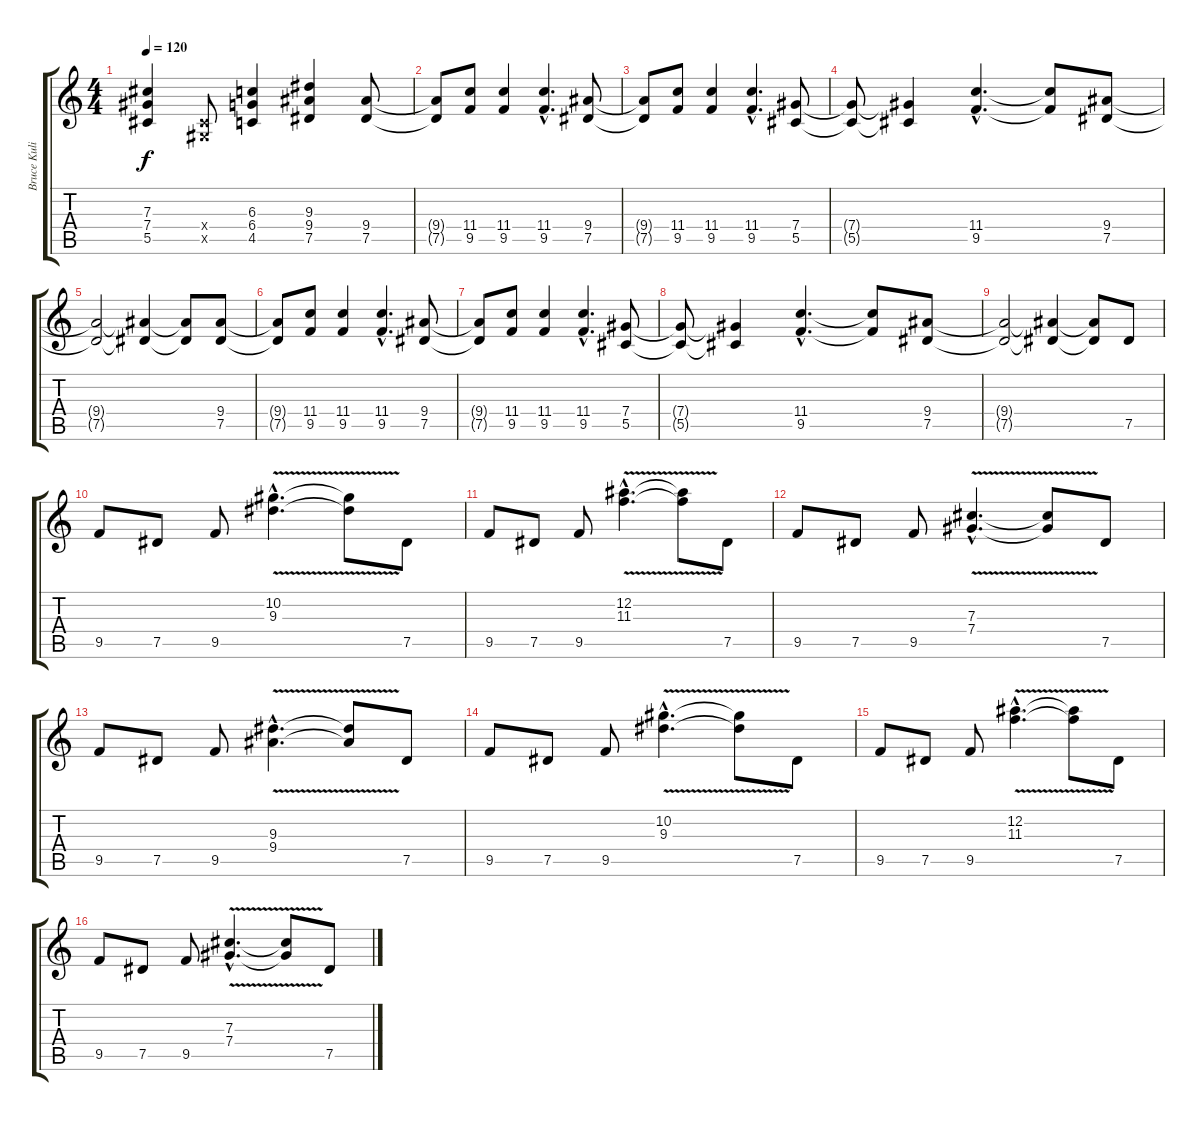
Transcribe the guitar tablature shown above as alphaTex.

\track ("Bruce Kulick" "Bruce Kuli") {instrument overdrivenguitar}
\staff {score tabs}
\tuning (Eb4 Bb3 Gb3 Db3 Ab2 Eb2) {hide}
\ts (4 4)
\tempo 120
\clef g2
\ks c
(7.3 7.4 5.5).4{dy f} (0.4{x} 0.5{x}).8 (6.3 6.4 4.5).4 (9.3 9.4 7.5).4 (9.4 7.5).8 |
(9.4{t} 7.5{t}).8 (11.4 9.5).8 (11.4 9.5).4 (11.4{hac} 9.5{hac}).4{d} (9.4 7.5).8 |
(9.4{t} 7.5{t}).8 (11.4 9.5).8 (11.4 9.5).4 (11.4{hac} 9.5{hac}).4{d} (7.4 5.5).8 |
(7.4{t} 5.5{t}).8 (7.4{t} 5.5{t}).4 (11.4{hac} 9.5{hac}).4{d} (11.4{t} 9.5{t}).8 (9.4 7.5).8 |
(9.4{t} 7.5{t}).2 (9.4{t} 7.5{t}).4 (9.4{t} 7.5{t}).8 (9.4 7.5).8 |
(9.4{t} 7.5{t}).8 (11.4 9.5).8 (11.4 9.5).4 (11.4{hac} 9.5{hac}).4{d} (9.4 7.5).8 |
(9.4{t} 7.5{t}).8 (11.4 9.5).8 (11.4 9.5).4 (11.4{hac} 9.5{hac}).4{d} (7.4 5.5).8 |
(7.4{t} 5.5{t}).8 (7.4{t} 5.5{t}).4 (11.4{hac} 9.5{hac}).4{d} (11.4{t} 9.5{t}).8 (9.4 7.5).8 |
(9.4{t} 7.5{t}).2 (9.4{t} 7.5{t}).4 (9.4{t} 7.5{t}).8 7.5.8 |
9.5.8 7.5.8 9.5.8 (10.2{v hac} 9.3{v hac}).4{d} (10.2{t} 9.3{t}).8 7.5.8 |
9.5.8 7.5.8 9.5.8 (12.2{v hac} 11.3{v hac}).4{d} (12.2{t} 11.3{t}).8 7.5.8 |
9.5.8 7.5.8 9.5.8 (7.3{v hac} 7.4{v hac}).4{d} (7.3{t} 7.4{t}).8 7.5.8 |
9.5.8 7.5.8 9.5.8 (9.3{v hac} 9.4{v hac}).4{d} (9.3{t} 9.4{t}).8 7.5.8 |
9.5.8 7.5.8 9.5.8 (10.2{v hac} 9.3{v hac}).4{d} (10.2{t} 9.3{t}).8 7.5.8 |
9.5.8 7.5.8 9.5.8 (12.2{v hac} 11.3{v hac}).4{d} (12.2{t} 11.3{t}).8 7.5.8 |
9.5.8 7.5.8 9.5.8 (7.3{v hac} 7.4{v hac}).4{d} (7.3{t} 7.4{t}).8 7.5.8
